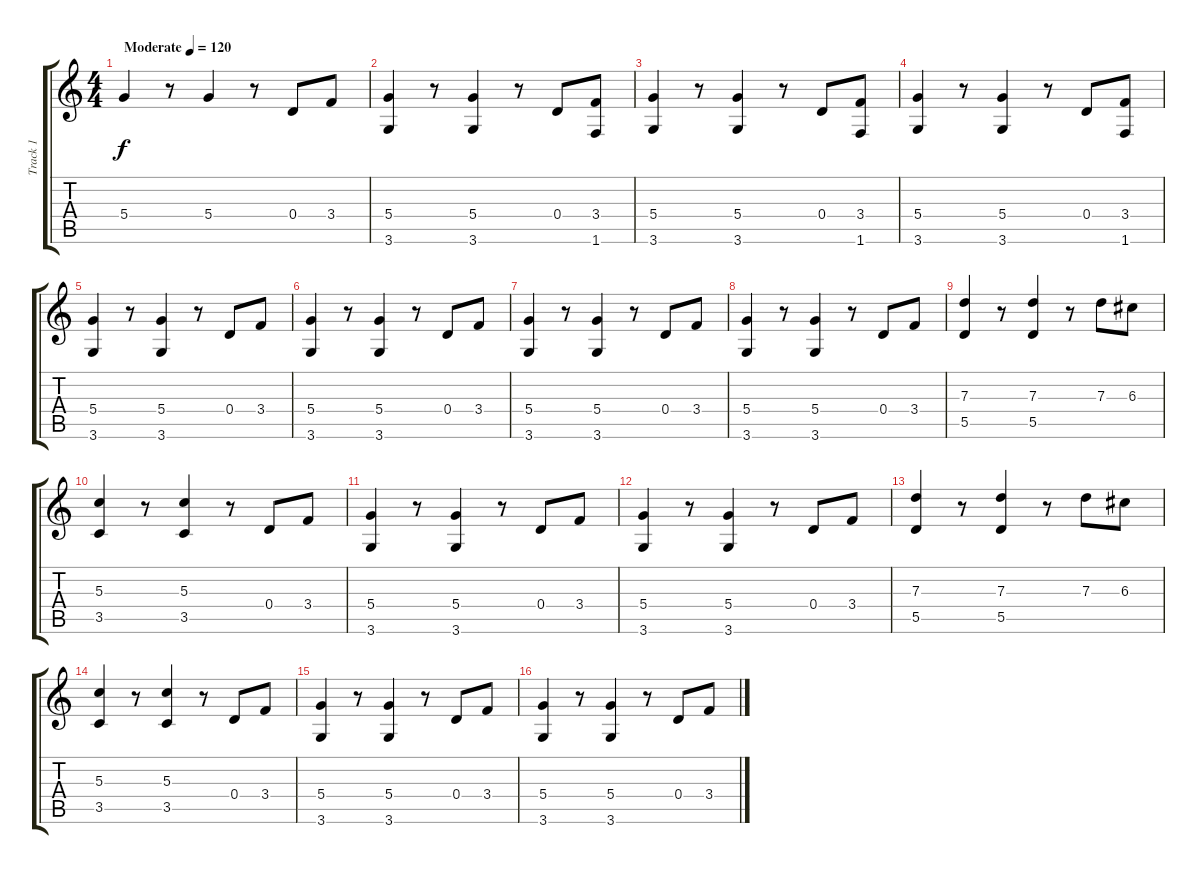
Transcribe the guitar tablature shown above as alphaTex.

\track ("Track 1" "Track 1") {instrument electricbassfinger}
\staff {score tabs}
\tuning (E4 B3 G3 D3 A2 E2) {hide}
\ts (4 4)
\tempo (120 "Moderate")
\clef g2
\ks c
5.4.4{dy f instrument electricbassfinger} r.8 5.4.4 r.8 0.4.8 3.4.8 |
(5.4 3.6).4 r.8 (5.4 3.6).4 r.8 0.4.8 (3.4 1.6).8 |
(5.4 3.6).4 r.8 (5.4 3.6).4 r.8 0.4.8 (3.4 1.6).8 |
(5.4 3.6).4 r.8 (5.4 3.6).4 r.8 0.4.8 (3.4 1.6).8 |
(5.4 3.6).4 r.8 (5.4 3.6).4 r.8 0.4.8 3.4.8 |
(5.4 3.6).4 r.8 (5.4 3.6).4 r.8 0.4.8 3.4.8 |
(5.4 3.6).4 r.8 (5.4 3.6).4 r.8 0.4.8 3.4.8 |
(5.4 3.6).4 r.8 (5.4 3.6).4 r.8 0.4.8 3.4.8 |
(7.3 5.5).4 r.8 (7.3 5.5).4 r.8 7.3.8 6.3.8 |
(5.3 3.5).4 r.8 (5.3 3.5).4 r.8 0.4.8 3.4.8 |
(5.4 3.6).4 r.8 (5.4 3.6).4 r.8 0.4.8 3.4.8 |
(5.4 3.6).4 r.8 (5.4 3.6).4 r.8 0.4.8 3.4.8 |
(7.3 5.5).4 r.8 (7.3 5.5).4 r.8 7.3.8 6.3.8 |
(5.3 3.5).4 r.8 (5.3 3.5).4 r.8 0.4.8 3.4.8 |
(5.4 3.6).4 r.8 (5.4 3.6).4 r.8 0.4.8 3.4.8 |
(5.4 3.6).4 r.8 (5.4 3.6).4 r.8 0.4.8 3.4.8
